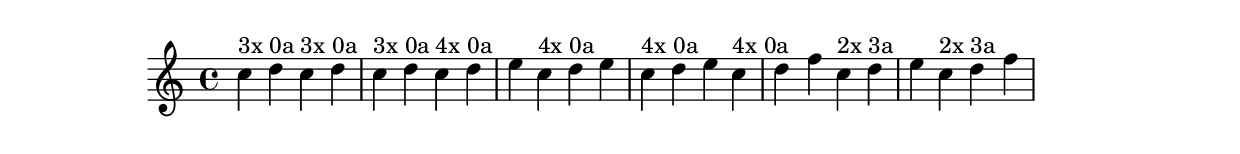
\version "1.7.16"

\header{
texidoc="
LilyPond has three modes for repeats: folded, unfolded and
semi-unfolded.  Unfolded repeats are fully written out. Semi unfolded
repeats have the body written and all alternatives sequentially.
Folded repeats have the body written and all alternatives
simultaneo.ly.  If the number of alternatives is larger than the
repeat count, the excess alternatives are ignored.  If the number of
alternatives is smaller, the first alternative is multiplied to get to
the number of repeats.

Unfolded behavior:
"
}

\score {

  \context Voice \notes\relative c'' {
\repeat unfold 3 { c^"3x 0a" d }
% less alts than body
\repeat unfold 4 { c^"4x 0a" d } \alternative { e f }
% more alts than body
\repeat unfold 2 { c^"2x 3a" d } \alternative { e f g } 
}}

%% new-chords-done %%
